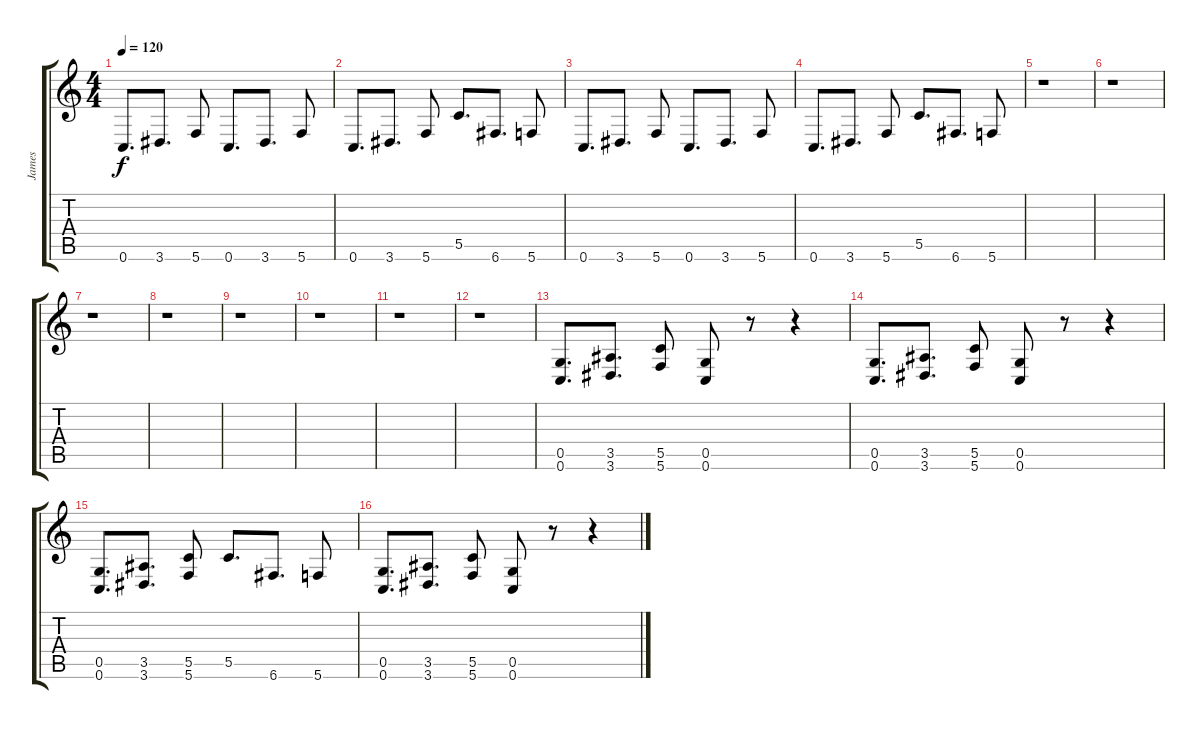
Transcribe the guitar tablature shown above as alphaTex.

\track ("James" "James") {instrument distortionguitar}
\staff {score tabs}
\tuning (D4 A3 F3 C3 G2 C2) {hide}
\ts (4 4)
\tempo 120
\clef g2
\ks c
0.6.8{d dy f} 3.6.8{d} 5.6.8 0.6.8{d} 3.6.8{d} 5.6.8 |
0.6.8{d} 3.6.8{d} 5.6.8 5.5.8{d} 6.6.8{d} 5.6.8 |
0.6.8{d} 3.6.8{d} 5.6.8 0.6.8{d} 3.6.8{d} 5.6.8 |
0.6.8{d} 3.6.8{d} 5.6.8 5.5.8{d} 6.6.8{d} 5.6.8 |
r.1 |
r.1 |
r.1 |
r.1 |
r.1 |
r.1 |
r.1 |
r.1 |
(0.5 0.6).8{d} (3.5 3.6).8{d} (5.5 5.6).8 (0.5 0.6).8 r.8 r.4 |
(0.5 0.6).8{d} (3.5 3.6).8{d} (5.5 5.6).8 (0.5 0.6).8 r.8 r.4 |
(0.5 0.6).8{d} (3.5 3.6).8{d} (5.5 5.6).8 5.5.8{d} 6.6.8{d} 5.6.8 |
(0.5 0.6).8{d} (3.5 3.6).8{d} (5.5 5.6).8 (0.5 0.6).8 r.8 r.4
